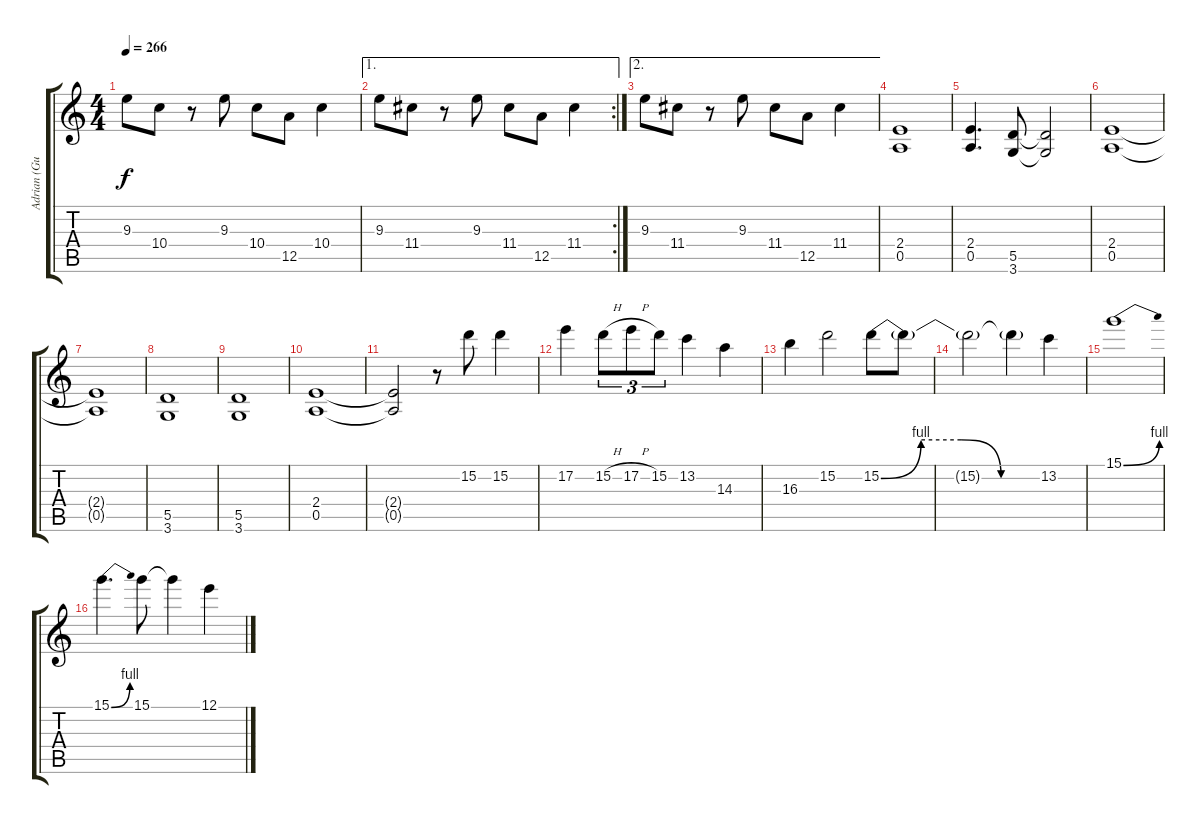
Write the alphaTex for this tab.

\track ("Adrian (Guitar 2)" "Adrian (Gu") {instrument distortionguitar}
\staff {score tabs}
\tuning (E4 B3 G3 D3 A2 E2) {hide}
\ts (4 4)
\tempo 266
\clef g2
\ks c
9.3.8{dy f} 10.4.8 r.8 9.3.8 10.4.8 12.5.8 10.4.4 |
\ae 1
\rc 2
9.3.8 11.4.8 r.8 9.3.8 11.4.8 12.5.8 11.4.4 |
\ae 2
9.3.8 11.4.8 r.8 9.3.8 11.4.8 12.5.8 11.4.4 |
(2.4 0.5).1 |
(2.4 0.5).4{d} (5.5 3.6).8 (5.5{t} 3.6{t}).2 |
(2.4 0.5).1 |
(2.4{t} 0.5{t}).1 |
(5.5 3.6).1 |
(5.5 3.6).1 |
(2.4 0.5).1 |
(2.4{t} 0.5{t}).2 r.8 15.2.8{volume 16} 15.2.4 |
17.2.4 15.2{h}.8{tu (3 2)} 17.2{h}.8{tu (3 2)} 15.2.8{tu (3 2)} 13.2.4 14.3.4 |
16.3.4 15.2.2 15.2{be (custom 0 0 15 4 30 4 45 0 60 0)}.8 15.2{t}.8 |
15.2{t}.2 15.2{t}.4 13.2.4 |
15.1{be (bend 0 0 60 4)}.1 |
15.1{be (bend 0 0 60 4)}.4{d} 15.1.8 15.1{t}.4 12.1.4
